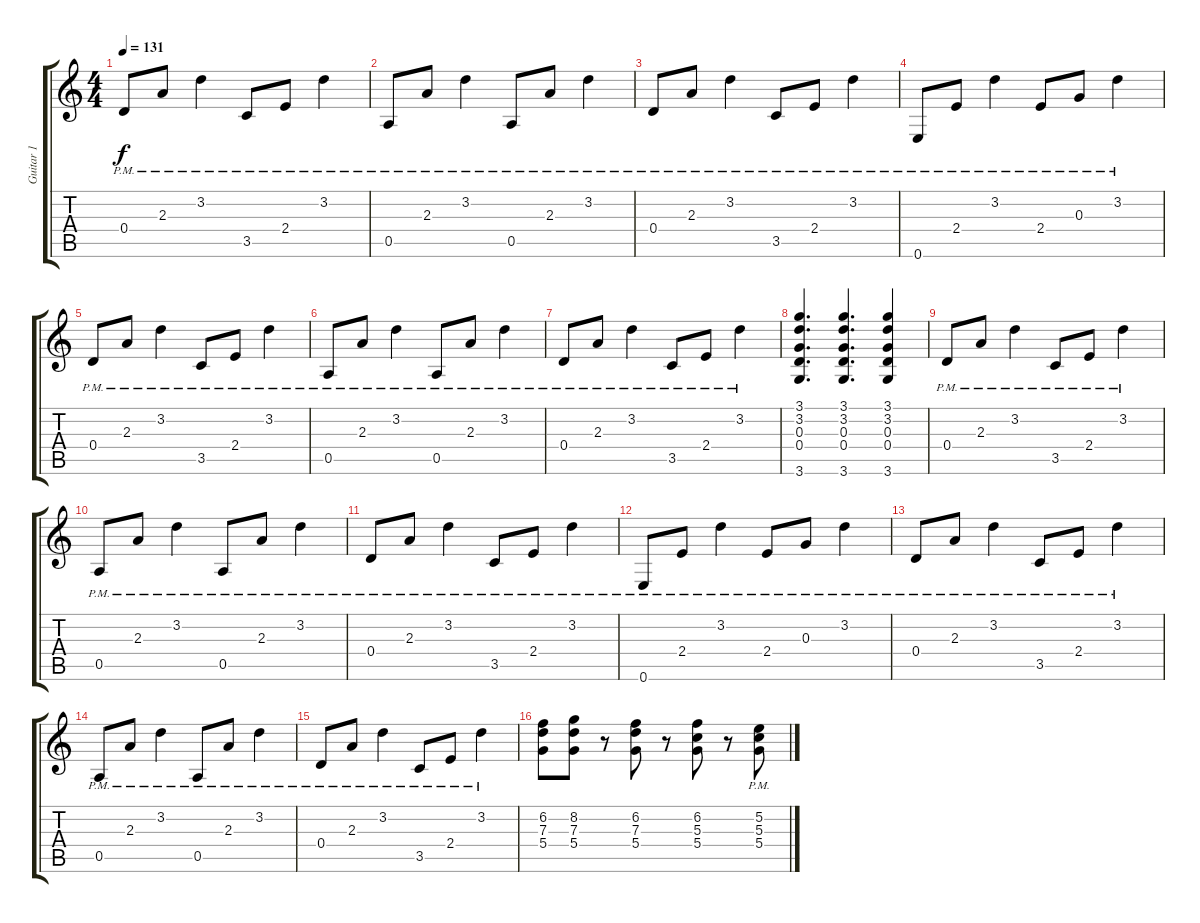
\track ("Guitar 1" "Guitar 1") {instrument overdrivenguitar}
\staff {score tabs}
\tuning (E4 B3 G3 D3 A2 E2) {hide}
\ts (4 4)
\tempo 131
\clef g2
\ks c
0.4{pm}.8{dy f} 2.3{pm}.8 3.2{pm}.4 3.5{pm}.8 2.4{pm}.8 3.2{pm}.4 |
0.5{pm}.8 2.3{pm}.8 3.2{pm}.4 0.5{pm}.8 2.3{pm}.8 3.2{pm}.4 |
0.4{pm}.8 2.3{pm}.8 3.2{pm}.4 3.5{pm}.8 2.4{pm}.8 3.2{pm}.4 |
0.6{pm}.8 2.4{pm}.8 3.2{pm}.4 2.4{pm}.8 0.3{pm}.8 3.2{pm}.4 |
0.4{pm}.8 2.3{pm}.8 3.2{pm}.4 3.5{pm}.8 2.4{pm}.8 3.2{pm}.4 |
0.5{pm}.8 2.3{pm}.8 3.2{pm}.4 0.5{pm}.8 2.3{pm}.8 3.2{pm}.4 |
0.4{pm}.8 2.3{pm}.8 3.2{pm}.4 3.5{pm}.8 2.4{pm}.8 3.2{pm}.4 |
(3.1 3.2 0.3 0.4 3.6).4{d} (3.1 3.2 0.3 0.4 3.6).4{d} (3.1 3.2 0.3 0.4 3.6).4 |
0.4{pm}.8 2.3{pm}.8 3.2{pm}.4 3.5{pm}.8 2.4{pm}.8 3.2{pm}.4 |
0.5{pm}.8 2.3{pm}.8 3.2{pm}.4 0.5{pm}.8 2.3{pm}.8 3.2{pm}.4 |
0.4{pm}.8 2.3{pm}.8 3.2{pm}.4 3.5{pm}.8 2.4{pm}.8 3.2{pm}.4 |
0.6{pm}.8 2.4{pm}.8 3.2{pm}.4 2.4{pm}.8 0.3{pm}.8 3.2{pm}.4 |
0.4{pm}.8 2.3{pm}.8 3.2{pm}.4 3.5{pm}.8 2.4{pm}.8 3.2{pm}.4 |
0.5{pm}.8 2.3{pm}.8 3.2{pm}.4 0.5{pm}.8 2.3{pm}.8 3.2{pm}.4 |
0.4{pm}.8 2.3{pm}.8 3.2{pm}.4 3.5{pm}.8 2.4{pm}.8 3.2{pm}.4 |
(6.2 7.3 5.4).8 (8.2 7.3 5.4).8 r.8 (6.2 7.3 5.4).8 r.8 (6.2 5.3 5.4).8 r.8 (5.2{pm} 5.3{pm} 5.4{pm}).8
